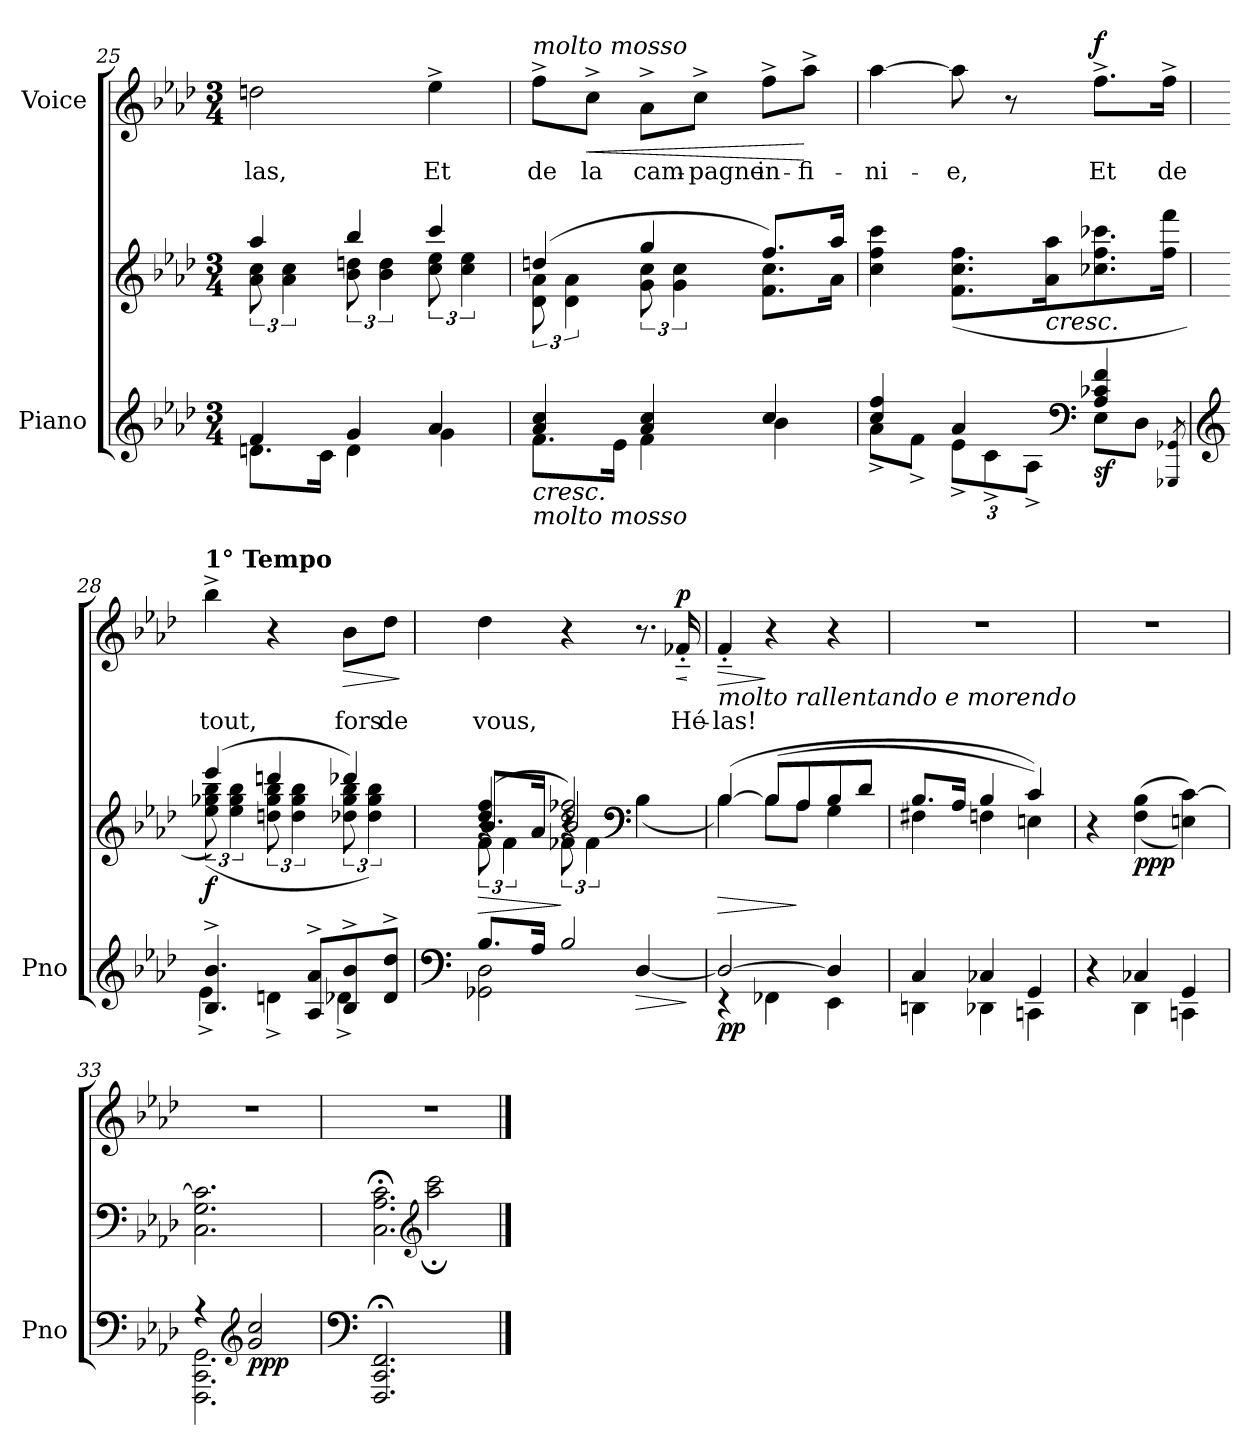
**kern	**kern	**dynam	**kern	**text	**dynam
*part2	*part2	*part2	*part1	*part1	*part1
*staff3	*staff2	*staff2/3	*staff1	*staff1	*staff1
*I"Piano	*	*	*I"Voice	*	*
*I'Pno	*	*	*	*	*
!!LO:LB:g=z
*clefG2	*clefG2	*	*clefG2	*	*
*k[b-e-a-d-]	*k[b-e-a-d-]	*	*k[b-e-a-d-]	*	*
*M3/4	*M3/4	*	*M3/4	*	*
=25	=25	=25	=25	=25	=25
*^	*^	*	*	*	*
!	!	!	!	!	!	!LO:LY:b	!
4f/	8.dn\L	4aa-/	12a-\ 12cc\	.	2ddn\	las,	.
.	.	.	6a-\ 6cc\	.	.	.	.
.	16c\Jk	.	.	.	.	.	.
4g/	4d\	4bb-/	12b-\ 12ddn\	.	.	.	.
.	.	.	6b-\ 6dd\	.	.	.	.
!	!	!	!	!	!	!LO:LY:b	!
4a-/	4g\	4ccc/	12cc\ 12ee-\	.	4ee-^\	Et	.
.	.	.	6cc\ 6ee-\	.	.	.	.
=26	=26	=26	=26	=26	=26	=26	=26
!	!	!	!	!LO:HP:b=2	!	!	!
*	*	*8va	*	*	*	*	*
!	!	!	!	!	!LO:TX:a:i:t=molto mosso	!	!
!LO:TX:b:i:t=molto mosso	!	!	!	!	!	!	!
!	!	!	!	!	!	!LO:LY:b	!
4a-/ 4cc/	8.f\L	(4dddn/	12dd-\ 12aa-\	<	8ff^\L	de	.
.	.	.	6dd-\ 6aa-\	.	.	.	.
!	!	!	!	!	!	!LO:LY:b	!LO:HP:b
.	.	.	.	.	8cc^\J	la	<
.	16e-\Jk	.	.	.	.	.	.
!	!	!	!	!	!	!LO:LY:b	!
4a-/ 4cc/	4f\	4ggg/	12gg\ 12ccc\	.	8a-^\L	cam-	.
.	.	.	6gg\ 6ccc\	.	.	.	.
!	!	!	!	!	!	!LO:LY:b	!
.	.	.	.	.	8cc^\J	-pagne	.
!	!	!	!	!	!	!LO:LY:b	!
4cc/	4b-\	8.fff/L)	8.ff\ 8.ccc\L	.	8ff^\L	in-	.
!	!	!	!	!	!	!LO:LY:b	!
.	.	.	.	.	8aa-^\J	-fi-	[
.	.	16aaa-/Jk	16aa-\Jk	.	.	.	.
=27	=27	=27	=27	=27	=27	=27	=27
!	!	!	!	!	!	!LO:LY:b	!
4cc/ 4ff/	8a-^\L	2.ryy	4ccc\ 4fff\ 4cccc\	.	[4aa-\	-ni-	.
.	8f^\J	.	.	.	.	.	.
*	*Xbrackettup	*	*	*	*	*	*
*	*	*X8va	*	*	*	*	*
!	!	!	!	!	!	!LO:LY:b	!
4a-/	12e-^\L	.	(8.f\ 8.cc\ 8.ff\L	.	8aa-\]	-e,	.
.	12c^\	.	.	.	.	.	.
.	.	.	.	.	8r	.	.
.	12A-^\J	.	.	.	.	.	.
!	!	!	!	!LO:HP:b	!	!	!
.	.	.	16a-\ 16aa-\K	<	.	.	.
*clefF4	*	*	*	*	*	*	*
!	!	!	!	!LO:DY:b=2	!	!LO:LY:b	!LO:DY:b
4A-/ 4c-X/ 4f/	8E-\L	.	8.cc-X\ 8.ff\ 8.ccc-X\	sf	8.ff^\L	Et	f
.	8D-\J	.	.	.	.	.	.
!	!	!	!	!	!	!LO:LY:b	!
.	.	.	16ff\ 16fff\Jk	.	16ff^\Jk	de	.
*	*	*v	*v	*	*	*	*
.	8qGGG-X/ 8qGG-X/	.	.	.	.	.
*v	*v	*	*	*	*	*
.	.	[	.	.	.
=28	=28	=28	=28	=28	=28
*clefG2	*	*	*	*	*
*^	*^	*	*	*	*
!	!	!	!	!	!LO:TX:a:B:t=1° Tempo	!	!
!	!	!	!	!LO:DY:b	!	!LO:LY:b	!
4.B-/^> 4.b-/^>	4e-^\	(4eee-/)	(12ee-\ 12gg-X\ 12bb-\	f	4bb-^\	tout,	.
.	.	.	6ee-\ 6gg-\ 6bb-\	.	.	.	.
.	4dn^\	4dddn/	12ddn\ 12gg-\ 12bb-\	.	4r	.	.
.	.	.	6dd\ 6gg-\ 6bb-\	.	.	.	.
8A-/^> 8a-/^>L	.	.	.	.	.	.	.
!	!	!	!	!	!	!LO:LY:b	!LO:HP:b
8B-/^> 8b-/^>	4d-X^\	4ddd-X/)	12dd-X\ 12gg-\ 12bb-\	.	8b-\L	fors	>
.	.	.	6dd-\ 6gg-\ 6bb-\)	.	.	.	.
!	!	!	!	!	!	!LO:LY:b	!
8d-/^> 8dd-/^>J	.	.	.	.	8dd-\J	de	.
*v	*v	*	*	*	*	*	*
*	*v	*v	*	*	*	*
.	.	.	.	.	]
!!LO:PB:g=z
=29	=29	=29	=29	=29	=29
*clefF4	*	*	*	*	*
*^	*	*	*	*	*
!	!	!	!LO:HP:b	!	!LO:LY:b	!
*	*	*^	*	*	*	*
*	*	*	*^	*	*	*	*
*	*	*	*	*^	*	*	*	*
8.B-/L	2GG-X\ 2D-\	(4dd-/ 4ff/	8.b-/L	12f\	4r	>	4dd-\	vous,	.
.	.	.	.	6f\	.	.	.	.	.
16A-/Jk	.	.	16a-/Jk	.	.	.	.	.	.
2B-/	.	2dd-/ 2ff-X/)	4r	12f-X\	2b-/	] [	4r	.	.
.	.	.	.	6f-\	.	.	.	.	.
*	*	*clefF4	*	*	*	*	*	*	*
!	!	!	!	!	!	!LO:HP:b=2	!	!	!
!	!	!	!	!	!	!LO:HP:n=1:b	!	!	!
!	!	!	!	!	!	!LO:DY:n=1:b=2	!	!	!
!	!	!	!	!	!	!LO:DY:n=2:b	!	!	!
.	[4D-/	.	(4B-\	4ryy	.	> > sf sf	8.r	.	.
!	!	!	!	!	!	!	!	!LO:LY:b	!LO:HP:b
!	!	!	!	!	!	!	!	!	!LO:DY:n=1:b
.	.	.	.	.	.	.	16f-X'~/	Hé-	< p
*v	*v	*	*	*	*	*	*	*	*
*	*v	*v	*v	*v	*	*	*	*
.	.	]	.	.	[
=30	=30	=30	=30	=30	=30
*^	*	*	*	*	*
!	!	!	!	!LO:TX:b:i:t=molto  rallentando  e  morendo	!	!
!	!	!	!LO:HP:b	!	!LO:LY:b	!LO:HP:b
*	*	*^	*	*	*	*
!	!	!	!	!LO:DY:n=1:b=2	!	!	!
!	!	!	!	!LO:DY:n=2:b	!	!	!
2D-/_	4r	([4B-/	4B-\)	> p p	4f'~/	-las!	>
.	4FF-X\	(8B-/L]	8B-\L	.	4r	.	]
.	.	8A-/	8A-\J	]	.	.	.
4D-/]	4EE-\	8B-/	4G\	.	4r	.	.
.	.	8d-/J	.	.	.	.	.
=31	=31	=31	=31	=31	=31	=31	=31
4C/	4DDn\	8.B-/L	4F#X\	.	2.r	.	.
.	.	16A-/Jk	.	.	.	.	.
4C-X/	4DD-X\	4B-/	4Fn\	.	.	.	.
4GG/	4CCn\	4c/)	4En\)	]	.	.	.
*	*	*v	*v	*	*	*	*
=32	=32	=32	=32	=32	=32	=32
4r	4ryy	4r	.	2.r	.	.
!	!	!	!LO:DY:b	!	!	!
4C-X/	4DD-\	((4F\ 4B-\	ppp	.	.	.
4GG/	4CCn\	4En\ [4c\))	.	.	.	.
=33	=33	=33	=33	=33	=33	=33
4r	2.FFF\ 2.CC\ 2.GG\	2.C\ 2.G\ 2.c\]	.	2.r	.	.
*clefG2	*	*	*	*	*	*
!	!	!	!LO:DY:b=2	!	!	!
2g/ 2cc/	.	.	ppp	.	.	.
*v	*v	*	*	*	*	*
=34	=34	=34	=34	=34	=34
*clefF4	*	*	*	*	*
*	*^	*	*	*	*
2.FFF/;< 2.CC/;< 2.FF/;<	2.C\;< 2.A-\;< 2.c\;<	4ryy	.	2.r	.	.
*	*clefG2	*	*	*	*	*
.	.	2aa-\;< 2ccc\;<	.	.	.	.
*	*v	*v	*	*	*	*
==	==	==	==	==	==
*-	*-	*-	*-	*-	*-
